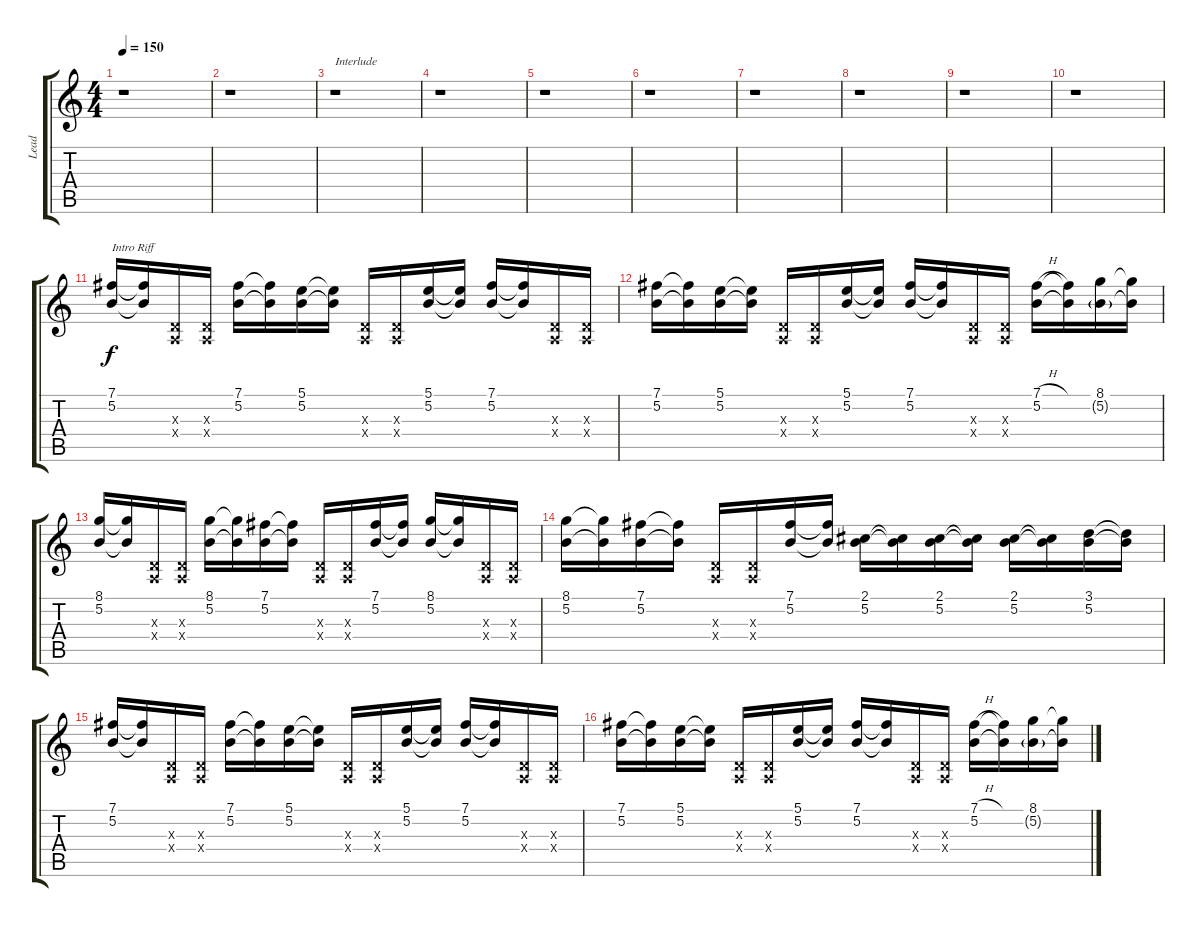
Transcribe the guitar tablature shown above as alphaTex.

\track ("Lead" "Lead") {instrument overdrivenguitar}
\staff {score tabs}
\tuning (B3 Gb3 D3 A2 E2 B1) {hide}
\ts (4 4)
\tempo 150
\clef g2
\ks c
r.1{dy f} |
r.1 |
r.1{txt "Interlude"} |
r.1 |
r.1 |
r.1 |
r.1 |
r.1 |
r.1 |
r.1 |
(7.1 5.2).16{txt "Intro Riff"} (7.1{t} 5.2{t}).16 (0.3{x} 0.4{x}).16 (0.3{x} 0.4{x}).16 (7.1 5.2).16 (7.1{t} 5.2{t}).16 (5.1 5.2).16 (5.1{t} 5.2{t}).16 (0.3{x} 0.4{x}).16 (0.3{x} 0.4{x}).16 (5.1 5.2).16 (5.1{t} 5.2{t}).16 (7.1 5.2).16 (7.1{t} 5.2{t}).16 (0.3{x} 0.4{x}).16 (0.3{x} 0.4{x}).16 |
(7.1 5.2).16 (7.1{t} 5.2{t}).16 (5.1 5.2).16 (5.1{t} 5.2{t}).16 (0.3{x} 0.4{x}).16 (0.3{x} 0.4{x}).16 (5.1 5.2).16 (5.1{t} 5.2{t}).16 (7.1 5.2).16 (7.1{t} 5.2{t}).16 (0.3{x} 0.4{x}).16 (0.3{x} 0.4{x}).16 (7.1{h} 5.2).16 (7.1{t} 5.2{t}).16 (8.1 5.2{g}).16 (8.1{t} 5.2{t}).16 |
(8.1 5.2).16 (8.1{t} 5.2{t}).16 (0.3{x} 0.4{x}).16 (0.3{x} 0.4{x}).16 (8.1 5.2).16 (8.1{t} 5.2{t}).16 (7.1 5.2).16 (7.1{t} 5.2{t}).16 (0.3{x} 0.4{x}).16 (0.3{x} 0.4{x}).16 (7.1 5.2).16 (7.1{t} 5.2{t}).16 (8.1 5.2).16 (8.1{t} 5.2{t}).16 (0.3{x} 0.4{x}).16 (0.3{x} 0.4{x}).16 |
(8.1 5.2).16 (8.1{t} 5.2{t}).16 (7.1 5.2).16 (7.1{t} 5.2{t}).16 (0.3{x} 0.4{x}).16 (0.3{x} 0.4{x}).16 (7.1 5.2).16 (7.1{t} 5.2{t}).16 (2.1 5.2).16 (2.1{t} 5.2{t}).16 (2.1 5.2).16 (2.1{t} 5.2{t}).16 (2.1 5.2).16 (2.1{t} 5.2{t}).16 (3.1 5.2).16 (3.1{t} 5.2{t}).16 |
(7.1 5.2).16 (7.1{t} 5.2{t}).16 (0.3{x} 0.4{x}).16 (0.3{x} 0.4{x}).16 (7.1 5.2).16 (7.1{t} 5.2{t}).16 (5.1 5.2).16 (5.1{t} 5.2{t}).16 (0.3{x} 0.4{x}).16 (0.3{x} 0.4{x}).16 (5.1 5.2).16 (5.1{t} 5.2{t}).16 (7.1 5.2).16 (7.1{t} 5.2{t}).16 (0.3{x} 0.4{x}).16 (0.3{x} 0.4{x}).16 |
(7.1 5.2).16 (7.1{t} 5.2{t}).16 (5.1 5.2).16 (5.1{t} 5.2{t}).16 (0.3{x} 0.4{x}).16 (0.3{x} 0.4{x}).16 (5.1 5.2).16 (5.1{t} 5.2{t}).16 (7.1 5.2).16 (7.1{t} 5.2{t}).16 (0.3{x} 0.4{x}).16 (0.3{x} 0.4{x}).16 (7.1{h} 5.2).16 (7.1{t} 5.2{t}).16 (8.1 5.2{g}).16 (8.1{t} 5.2{t}).16
